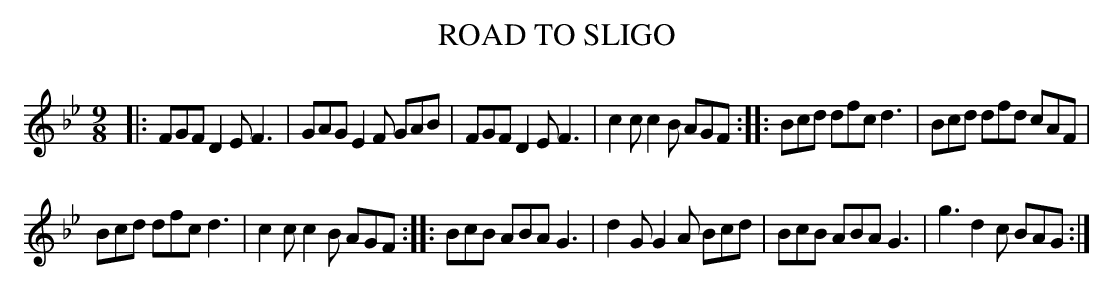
X:1
T: ROAD TO SLIGO
M: 9/8
L: 1/8
K: Gm	% and Bb
|:\
FGF D2E F3 | GAG E2F GAB |\
FGF D2E F3 | c2c c2B AGF ::\
Bcd dfc d3 | Bcd dfd cAF |
Bcd dfc d3 | c2c c2B AGF ::\
BcB ABA G3 | d2G G2A Bcd |\
BcB ABA G3 | g3  d2c BAG :|
